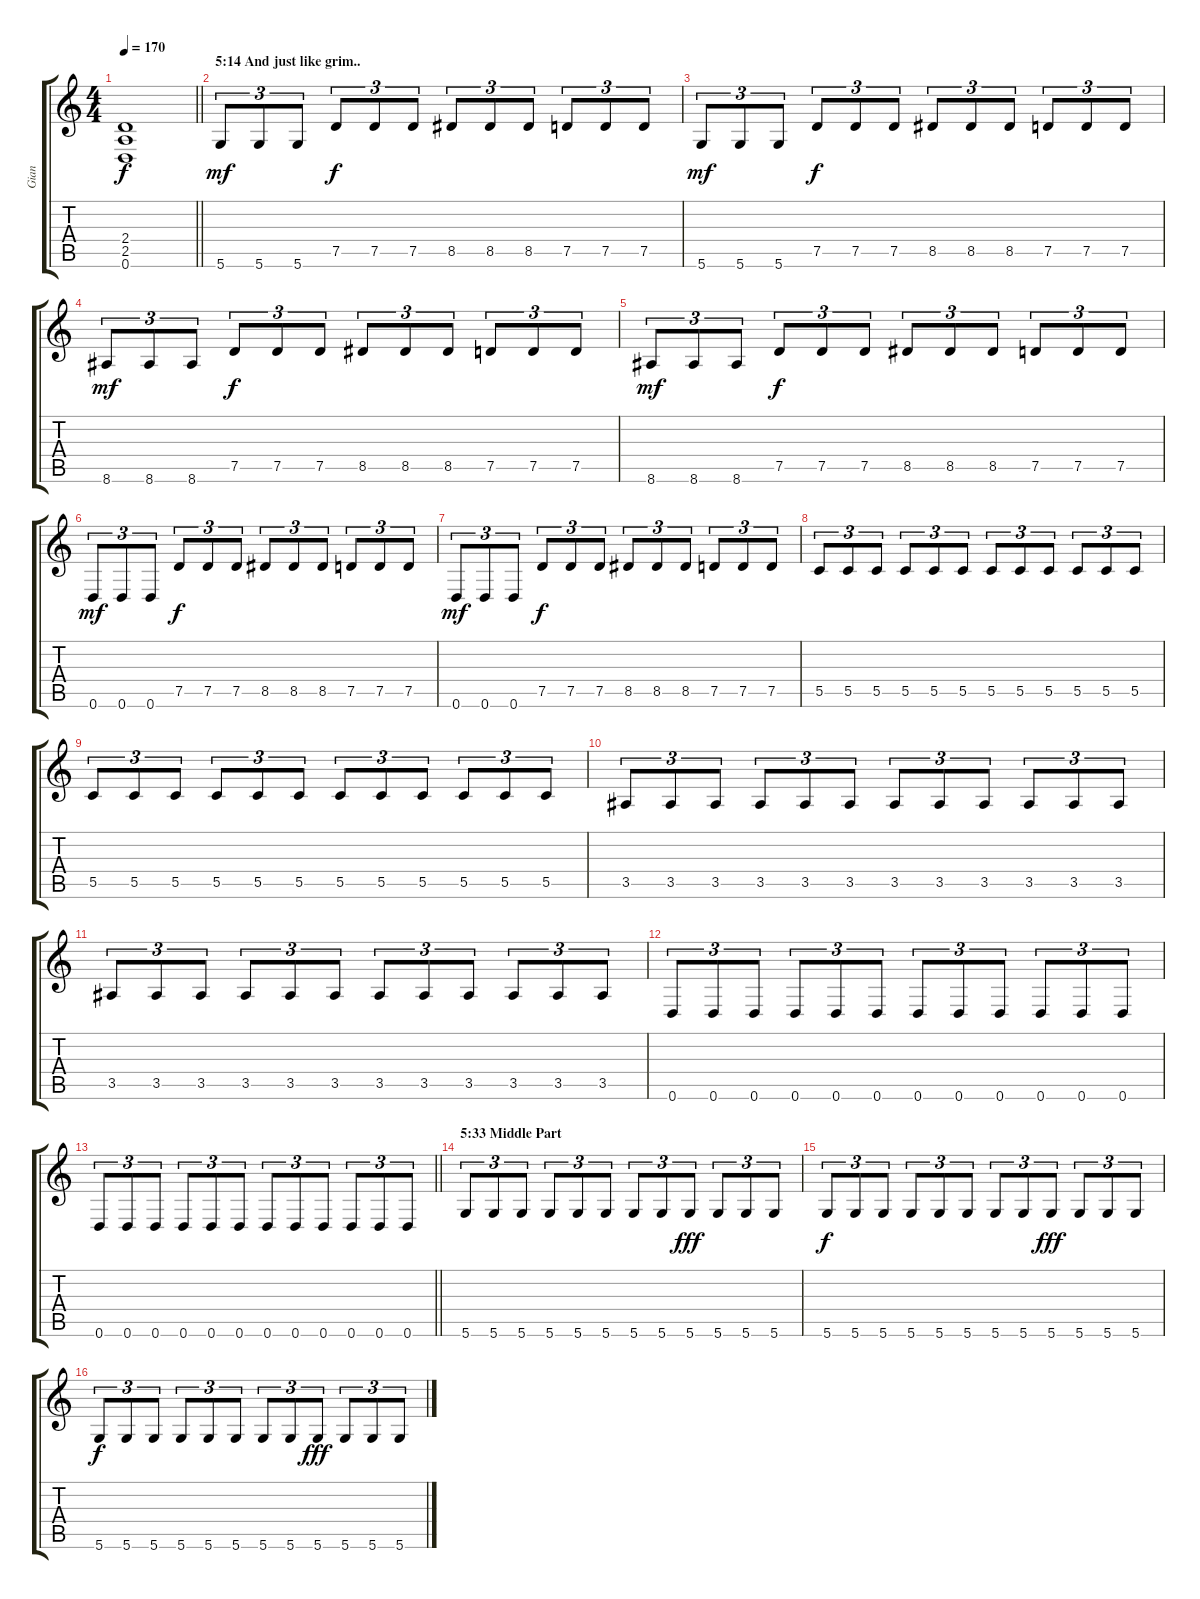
\track ("Gian" "Gian") {instrument distortionguitar}
\staff {score tabs}
\tuning (D4 A3 F3 C3 G2 D2) {hide}
\ts (4 4)
\tempo 170
\clef g2
\barLineRight lightlight
\ks c
(2.4{t} 2.5{t} 0.6{t}).1{dy f} |
\section ("" "5:14 And just like grim..")
5.6.8{tu (3 2) dy mf} 5.6.8{tu (3 2)} 5.6.8{tu (3 2)} 7.5.8{tu (3 2) dy f} 7.5.8{tu (3 2)} 7.5.8{tu (3 2)} 8.5.8{tu (3 2)} 8.5.8{tu (3 2)} 8.5.8{tu (3 2)} 7.5.8{tu (3 2)} 7.5.8{tu (3 2)} 7.5.8{tu (3 2)} |
5.6.8{tu (3 2) dy mf} 5.6.8{tu (3 2)} 5.6.8{tu (3 2)} 7.5.8{tu (3 2) dy f} 7.5.8{tu (3 2)} 7.5.8{tu (3 2)} 8.5.8{tu (3 2)} 8.5.8{tu (3 2)} 8.5.8{tu (3 2)} 7.5.8{tu (3 2)} 7.5.8{tu (3 2)} 7.5.8{tu (3 2)} |
8.6.8{tu (3 2) dy mf} 8.6.8{tu (3 2)} 8.6.8{tu (3 2)} 7.5.8{tu (3 2) dy f} 7.5.8{tu (3 2)} 7.5.8{tu (3 2)} 8.5.8{tu (3 2)} 8.5.8{tu (3 2)} 8.5.8{tu (3 2)} 7.5.8{tu (3 2)} 7.5.8{tu (3 2)} 7.5.8{tu (3 2)} |
8.6.8{tu (3 2) dy mf} 8.6.8{tu (3 2)} 8.6.8{tu (3 2)} 7.5.8{tu (3 2) dy f} 7.5.8{tu (3 2)} 7.5.8{tu (3 2)} 8.5.8{tu (3 2)} 8.5.8{tu (3 2)} 8.5.8{tu (3 2)} 7.5.8{tu (3 2)} 7.5.8{tu (3 2)} 7.5.8{tu (3 2)} |
0.6.8{tu (3 2) dy mf} 0.6.8{tu (3 2)} 0.6.8{tu (3 2)} 7.5.8{tu (3 2) dy f} 7.5.8{tu (3 2)} 7.5.8{tu (3 2)} 8.5.8{tu (3 2)} 8.5.8{tu (3 2)} 8.5.8{tu (3 2)} 7.5.8{tu (3 2)} 7.5.8{tu (3 2)} 7.5.8{tu (3 2)} |
0.6.8{tu (3 2) dy mf} 0.6.8{tu (3 2)} 0.6.8{tu (3 2)} 7.5.8{tu (3 2) dy f} 7.5.8{tu (3 2)} 7.5.8{tu (3 2)} 8.5.8{tu (3 2)} 8.5.8{tu (3 2)} 8.5.8{tu (3 2)} 7.5.8{tu (3 2)} 7.5.8{tu (3 2)} 7.5.8{tu (3 2)} |
5.5.8{tu (3 2)} 5.5.8{tu (3 2)} 5.5.8{tu (3 2)} 5.5.8{tu (3 2)} 5.5.8{tu (3 2)} 5.5.8{tu (3 2)} 5.5.8{tu (3 2)} 5.5.8{tu (3 2)} 5.5.8{tu (3 2)} 5.5.8{tu (3 2)} 5.5.8{tu (3 2)} 5.5.8{tu (3 2)} |
5.5.8{tu (3 2)} 5.5.8{tu (3 2)} 5.5.8{tu (3 2)} 5.5.8{tu (3 2)} 5.5.8{tu (3 2)} 5.5.8{tu (3 2)} 5.5.8{tu (3 2)} 5.5.8{tu (3 2)} 5.5.8{tu (3 2)} 5.5.8{tu (3 2)} 5.5.8{tu (3 2)} 5.5.8{tu (3 2)} |
3.5.8{tu (3 2)} 3.5.8{tu (3 2)} 3.5.8{tu (3 2)} 3.5.8{tu (3 2)} 3.5.8{tu (3 2)} 3.5.8{tu (3 2)} 3.5.8{tu (3 2)} 3.5.8{tu (3 2)} 3.5.8{tu (3 2)} 3.5.8{tu (3 2)} 3.5.8{tu (3 2)} 3.5.8{tu (3 2)} |
3.5.8{tu (3 2)} 3.5.8{tu (3 2)} 3.5.8{tu (3 2)} 3.5.8{tu (3 2)} 3.5.8{tu (3 2)} 3.5.8{tu (3 2)} 3.5.8{tu (3 2)} 3.5.8{tu (3 2)} 3.5.8{tu (3 2)} 3.5.8{tu (3 2)} 3.5.8{tu (3 2)} 3.5.8{tu (3 2)} |
0.6.8{tu (3 2)} 0.6.8{tu (3 2)} 0.6.8{tu (3 2)} 0.6.8{tu (3 2)} 0.6.8{tu (3 2)} 0.6.8{tu (3 2)} 0.6.8{tu (3 2)} 0.6.8{tu (3 2)} 0.6.8{tu (3 2)} 0.6.8{tu (3 2)} 0.6.8{tu (3 2)} 0.6.8{tu (3 2)} |
\barLineRight lightlight
0.6.8{tu (3 2)} 0.6.8{tu (3 2)} 0.6.8{tu (3 2)} 0.6.8{tu (3 2)} 0.6.8{tu (3 2)} 0.6.8{tu (3 2)} 0.6.8{tu (3 2)} 0.6.8{tu (3 2)} 0.6.8{tu (3 2)} 0.6.8{tu (3 2)} 0.6.8{tu (3 2)} 0.6.8{tu (3 2)} |
\section ("" "5:33 Middle Part")
5.6.8{tu (3 2) volume 12} 5.6.8{tu (3 2)} 5.6.8{tu (3 2)} 5.6.8{tu (3 2)} 5.6.8{tu (3 2)} 5.6.8{tu (3 2)} 5.6.8{tu (3 2)} 5.6.8{tu (3 2)} 5.6.8{tu (3 2) dy fff} 5.6.8{tu (3 2)} 5.6.8{tu (3 2)} 5.6.8{tu (3 2)} |
5.6.8{tu (3 2) dy f} 5.6.8{tu (3 2)} 5.6.8{tu (3 2)} 5.6.8{tu (3 2)} 5.6.8{tu (3 2)} 5.6.8{tu (3 2)} 5.6.8{tu (3 2)} 5.6.8{tu (3 2)} 5.6.8{tu (3 2) dy fff} 5.6.8{tu (3 2)} 5.6.8{tu (3 2)} 5.6.8{tu (3 2)} |
5.6.8{tu (3 2) dy f} 5.6.8{tu (3 2)} 5.6.8{tu (3 2)} 5.6.8{tu (3 2)} 5.6.8{tu (3 2)} 5.6.8{tu (3 2)} 5.6.8{tu (3 2)} 5.6.8{tu (3 2)} 5.6.8{tu (3 2) dy fff} 5.6.8{tu (3 2)} 5.6.8{tu (3 2)} 5.6.8{tu (3 2)}
